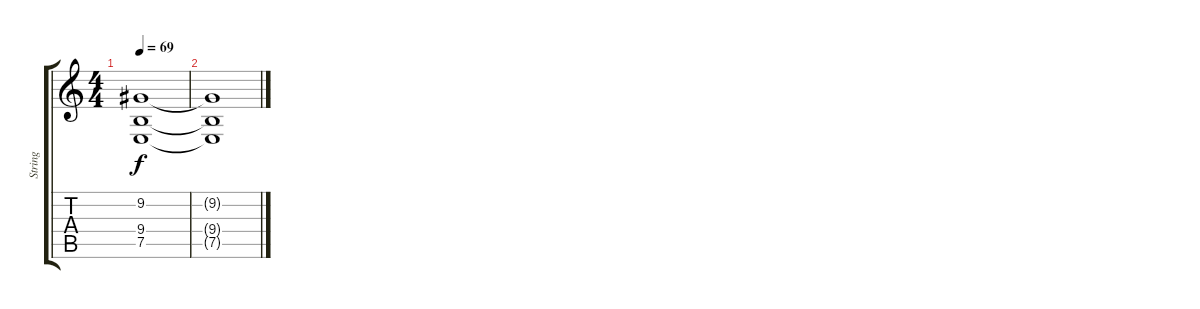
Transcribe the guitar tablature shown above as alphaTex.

\track ("String" "String") {instrument stringensemble1}
\staff {score tabs}
\tuning (E4 B3 G3 D3 A2 E2) {hide}
\ts (4 4)
\tempo 69
\clef g2
\ks c
(9.2 9.4 7.5).1{dy f} |
(9.2{t} 9.4{t} 7.5{t}).1
